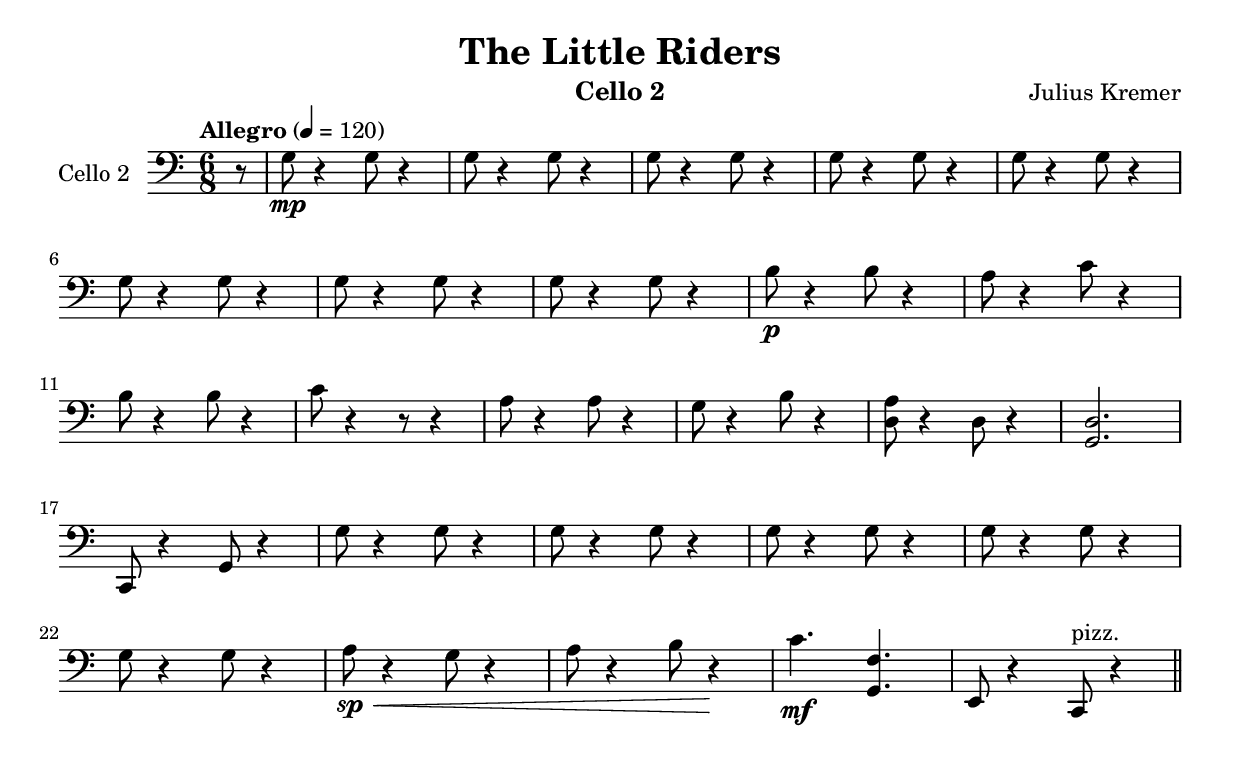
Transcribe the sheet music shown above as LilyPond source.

#(set-default-paper-size "a4")
\version "2.10.33"
\header {
  title = "The Little Riders"
  composer = "Julius Kremer"
  instrument = "Cello 2"
}

celloOne = \new Voice { \relative c' {
\set Staff.instrumentName = "Cello 1  "
%%  \set Staff.shortInstrumentName = "C1 "
  \clef bass
  \key c \major
  \time 6/8
  \set Staff.midiInstrument = "cello"

\set Score.markFormatter = #format-mark-box-numbers

\tempo "Allegro" 4 = 120
\partial 8 g8|e8\mf e8 f8 g8 c8 b8|c8 r8 g8 g8 r8 c8| d8 r8 g,8 g8 r8 f8| e8 r8 a8 g8 r8 g8|e8 e8 f8 g8 c8 b8|\break
c8 r8 g8 g8 r8 c8| d8 d8 c8 b8 a8 b8|c4. r8 r8 c8|b8\mp e,8 e8 e8 e8 e8|c'8 e,8 e8 e8 e8 e8|\break
d'8 e,8 e8 d'8 e,8 e8| c'4. r8 r8 b8| a8\mp d,8 d8 d8 d8 d8|b'8 d,8 d8 d8 d8 d8|c'8 r8 b8 c8 r8 fis,8|g4. r8 r8 g8|\break
e8\mf e8 f8 g8 c8 b8|c8 r8 g8 g8 r8 c8| d8 r8 g,8 g8 r8 f8| e8 r8 a8 g8 r8 g8|e8 e8 f8 g8 c8 b8|\break
c8 r8 g8 g8 r8 c8|d8\sp\< d8 c8 b8 b8 c8|d8 d8 c8 b8 b8 c8\!|d8\f r8 r8 g,8 r8 r8|c8 r8 r8 c,8^"pizz." r8 r8|
\bar "||"
}}

celloTwo = \new Voice { \relative c' {
\set Staff.instrumentName = "Cello 2  "
%%  \set Staff.shortInstrumentName = "C2 "
  \clef bass
  \key c \major
  \time 6/8
  \set Staff.midiInstrument = "cello"

\set Score.markFormatter = #format-mark-box-numbers
\tempo "Allegro" 4 = 120
\partial 8 r8|g8\mp r4 g8 r4|g8 r4 g8 r4| g8 r4 g8 r4|g8 r4 g8 r4|g8 r4 g8 r4|\break
g8 r4 g8 r4| g8 r4 g8 r4|g8 r4 g8 r4 | b8\p r4 b8 r4 | a8 r4 c8 r4|\break
b8 r4 b8 r4| c8 r4 r8 r4|a8 r4 a8 r4| g8 r4 b8 r4| <a d,>8 r4 d,8 r4|<d g,>2.|\break
c,8 r4 g'8 r4|g'8 r4 g8 r4|g8 r4 g8 r4|g8 r4 g8 r4|g8 r4 g8 r4|\break
g8 r4 g8 r4|a8\sp\< r4 g8  r4|a8 r4 b8 r4\!|c4.\mf <f, g,>4.|e,8 r4 c8^"pizz." r4|
\bar "||"
}}



\score{
   << 
      \new Staff \celloTwo 
   >>
  \layout { }
  \midi { }
}
